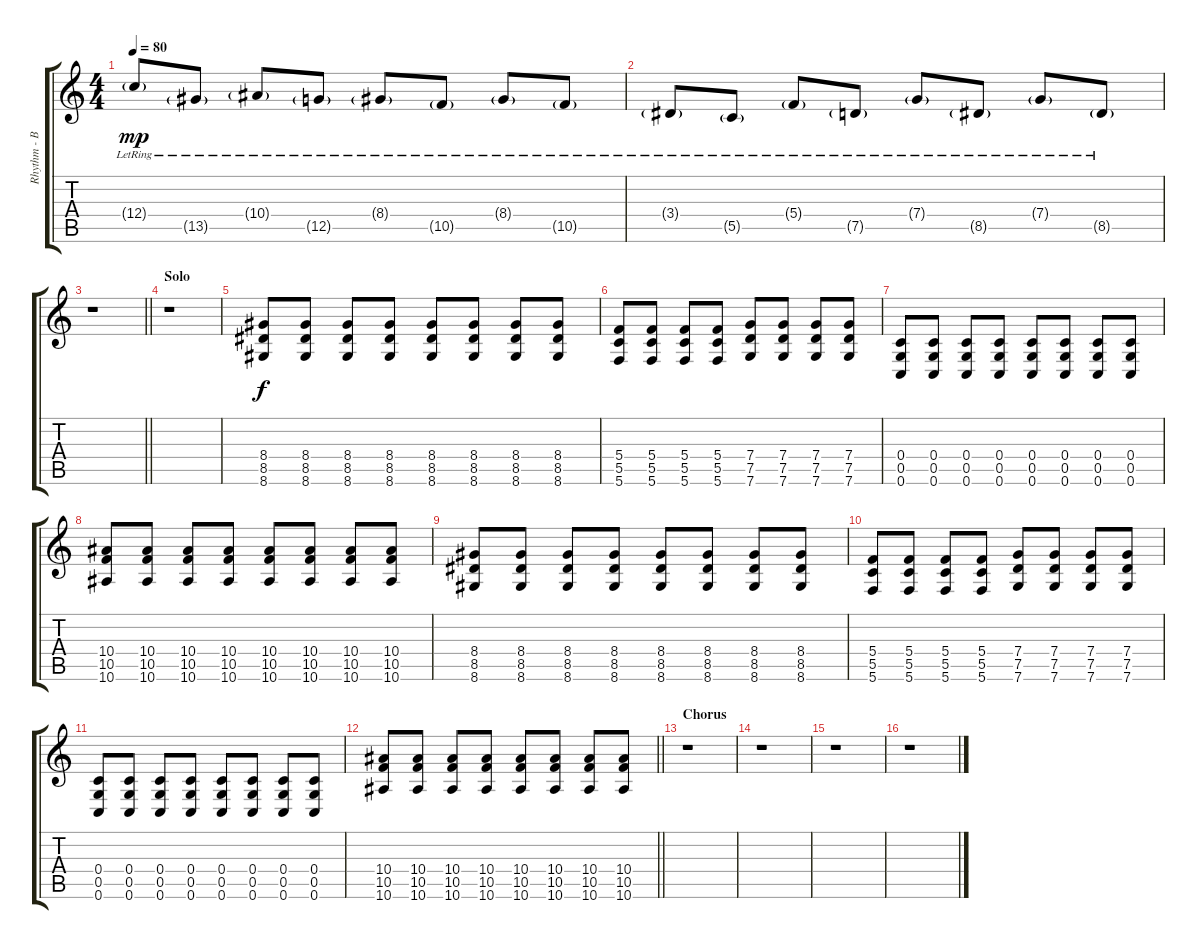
\track ("Rhythm - Backup" "Rhythm - B") {instrument electricguitarclean}
\staff {score tabs}
\tuning (D4 A3 F3 C3 G2 C2) {hide}
\ts (4 4)
\tempo 80
\clef g2
\ks c
12.4{g lr}.8{dy mp} 13.5{g lr}.8 10.4{g lr}.8 12.5{g lr}.8 8.4{g lr}.8 10.5{g lr}.8 8.4{g lr}.8 10.5{g lr}.8 |
3.4{g lr}.8 5.5{g lr}.8 5.4{g lr}.8 7.5{g lr}.8 7.4{g lr}.8 8.5{g lr}.8 7.4{g lr}.8 8.5{g lr}.8 |
\barLineRight lightlight
r.1 |
\section ("" "Solo")
r.1 |
(8.4 8.5 8.6).8{dy f instrument distortionguitar} (8.4 8.5 8.6).8 (8.4 8.5 8.6).8 (8.4 8.5 8.6).8 (8.4 8.5 8.6).8 (8.4 8.5 8.6).8 (8.4 8.5 8.6).8 (8.4 8.5 8.6).8 |
(5.4 5.5 5.6).8 (5.4 5.5 5.6).8 (5.4 5.5 5.6).8 (5.4 5.5 5.6).8 (7.4 7.5 7.6).8 (7.4 7.5 7.6).8 (7.4 7.5 7.6).8 (7.4 7.5 7.6).8 |
(0.4 0.5 0.6).8 (0.4 0.5 0.6).8 (0.4 0.5 0.6).8 (0.4 0.5 0.6).8 (0.4 0.5 0.6).8 (0.4 0.5 0.6).8 (0.4 0.5 0.6).8 (0.4 0.5 0.6).8 |
(10.4 10.5 10.6).8 (10.4 10.5 10.6).8 (10.4 10.5 10.6).8 (10.4 10.5 10.6).8 (10.4 10.5 10.6).8 (10.4 10.5 10.6).8 (10.4 10.5 10.6).8 (10.4 10.5 10.6).8 |
(8.4 8.5 8.6).8 (8.4 8.5 8.6).8 (8.4 8.5 8.6).8 (8.4 8.5 8.6).8 (8.4 8.5 8.6).8 (8.4 8.5 8.6).8 (8.4 8.5 8.6).8 (8.4 8.5 8.6).8 |
(5.4 5.5 5.6).8 (5.4 5.5 5.6).8 (5.4 5.5 5.6).8 (5.4 5.5 5.6).8 (7.4 7.5 7.6).8 (7.4 7.5 7.6).8 (7.4 7.5 7.6).8 (7.4 7.5 7.6).8 |
(0.4 0.5 0.6).8 (0.4 0.5 0.6).8 (0.4 0.5 0.6).8 (0.4 0.5 0.6).8 (0.4 0.5 0.6).8 (0.4 0.5 0.6).8 (0.4 0.5 0.6).8 (0.4 0.5 0.6).8 |
\barLineRight lightlight
(10.4 10.5 10.6).8 (10.4 10.5 10.6).8 (10.4 10.5 10.6).8 (10.4 10.5 10.6).8 (10.4 10.5 10.6).8 (10.4 10.5 10.6).8 (10.4 10.5 10.6).8 (10.4 10.5 10.6).8 |
\section ("" "Chorus")
r.1 |
r.1 |
r.1 |
r.1
